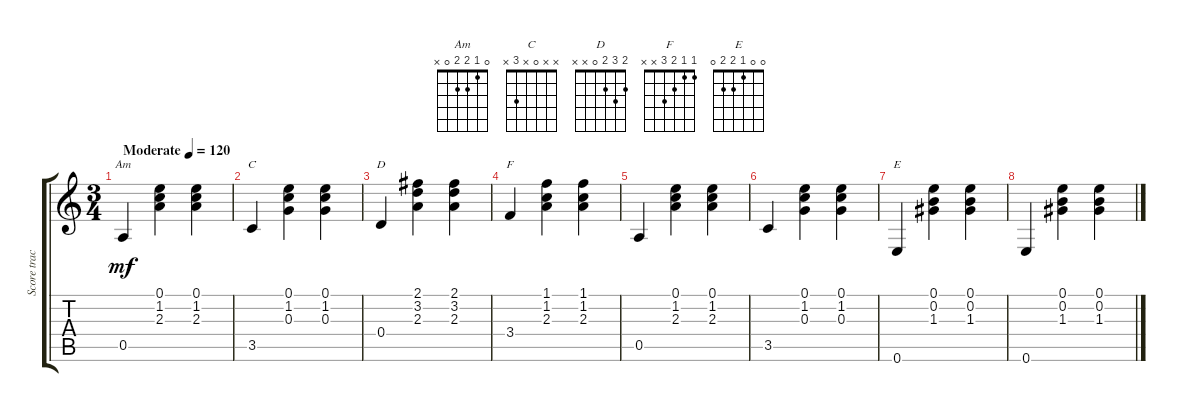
\track ("Score track 1" "Score trac") {instrument acousticguitarsteel}
\staff {score tabs}
\tuning (E4 B3 G3 D3 A2 E2) {hide}
\chord ("Am" 0 1 2 2 0 x)
\chord ("C" x x 0 x 3 x)
\chord ("D" 2 3 2 0 x x)
\chord ("F" 1 1 2 3 x x)
\chord ("E" 0 0 1 2 2 0)
\ts (3 4)
\tempo (120 "Moderate")
\clef g2
\ks c
0.5.4{ch "Am" dy mf instrument acousticguitarsteel} (0.1 1.2 2.3).4 (0.1 1.2 2.3).4 |
3.5.4{ch "C"} (0.1 1.2 0.3).4 (0.1 1.2 0.3).4 |
0.4.4{ch "D"} (2.1 3.2 2.3).4 (2.1 3.2 2.3).4 |
3.4.4{ch "F"} (1.1 1.2 2.3).4 (1.1 1.2 2.3).4 |
0.5.4 (0.1 1.2 2.3).4 (0.1 1.2 2.3).4 |
3.5.4 (0.1 1.2 0.3).4 (0.1 1.2 0.3).4 |
0.6.4{ch "E"} (0.1 0.2 1.3).4 (0.1 0.2 1.3).4 |
0.6.4 (0.1 0.2 1.3).4 (0.1 0.2 1.3).4
